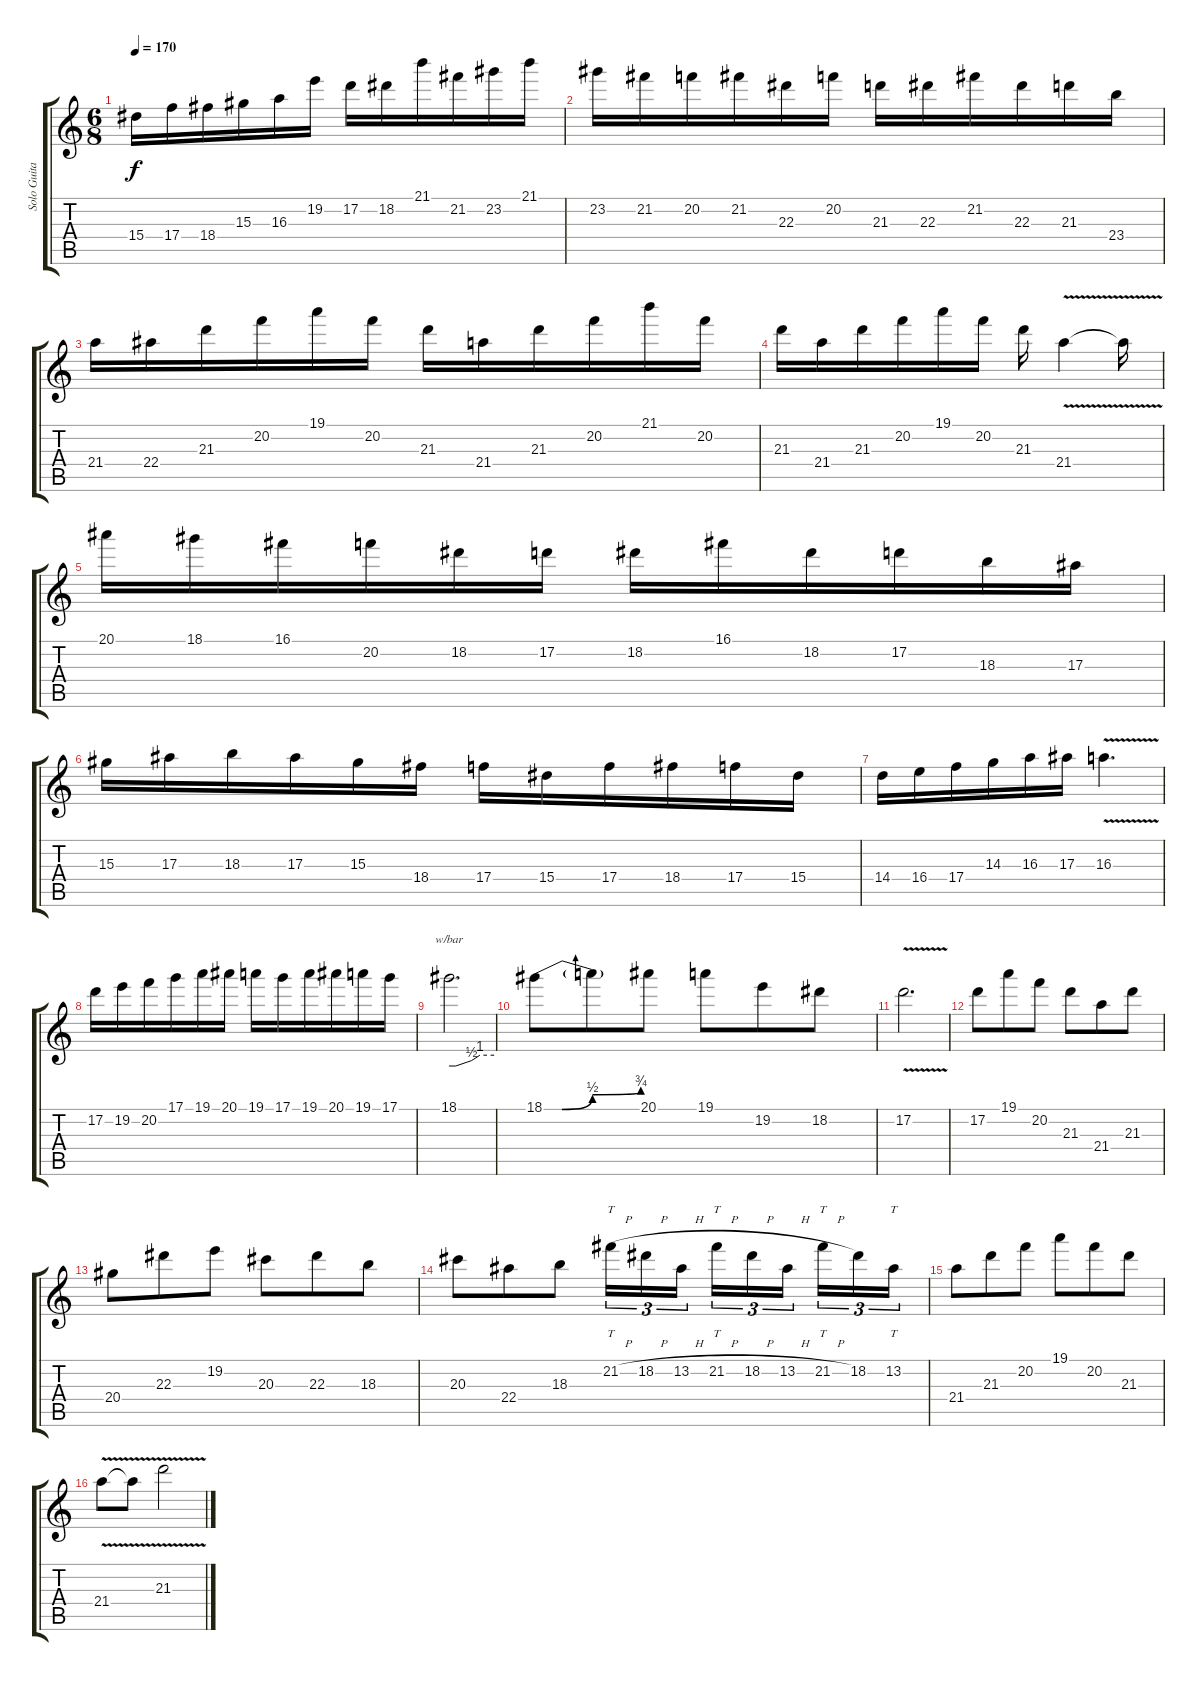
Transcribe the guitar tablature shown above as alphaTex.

\track ("Solo Guitar" "Solo Guita") {instrument overdrivenguitar}
\staff {score tabs}
\tuning (D4 A3 F3 C3 G2 D2) {hide}
\ts (6 8)
\tempo 170
\clef g2
\ks c
15.4.16{dy f} 17.4.16 18.4.16 15.3.16 16.3.16 19.2.16 17.2.16 18.2.16 21.1.16 21.2.16 23.2.16 21.1.16 |
23.2.16 21.2.16 20.2.16 21.2.16 22.3.16 20.2.16 21.3.16 22.3.16 21.2.16 22.3.16 21.3.16 23.4.16 |
21.4.16 22.4.16 21.3.16 20.2.16 19.1.16 20.2.16 21.3.16 21.4.16 21.3.16 20.2.16 21.1.16 20.2.16 |
21.3.16 21.4.16 21.3.16 20.2.16 19.1.16 20.2.16 21.3.16 21.4{v}.4 21.4{t}.16 |
20.1.16 18.1.16 16.1.16 20.2.16 18.2.16 17.2.16 18.2.16 16.1.16 18.2.16 17.2.16 18.3.16 17.3.16 |
15.3.16 17.3.16 18.3.16 17.3.16 15.3.16 18.4.16 17.4.16 15.4.16 17.4.16 18.4.16 17.4.16 15.4.16 |
14.4.16 16.4.16 17.4.16 14.3.16 16.3.16 17.3.16 16.3{v}.4{d} |
17.2.16 19.2.16 20.2.16 17.1.16 19.1.16 20.1.16 19.1.16 17.1.16 19.1.16 20.1.16 19.1.16 17.1.16 |
18.1.2{d tbe (custom default 0 0 9 0 30 2 41 4 60 4)} |
18.1{be (custom 0 0 11 0 30 2 60 3)}.8 18.1{t}.8 20.1.8 19.1.8 19.2.8 18.2.8 |
17.2{v}.2{d} |
17.2.8 19.1.8 20.2.8 21.3.8 21.4.8 21.3.8 |
20.4.8 22.3.8 19.2.8 20.3.8 22.3.8 18.3.8 |
20.3.8 22.4.8 18.3.8 21.2{h}.16{tt tu (3 2)} 18.2{h}.16{tu (3 2)} 13.2{h}.16{tu (3 2) beam splitsecondary} 21.2{h}.16{tt tu (3 2)} 18.2{h}.16{tu (3 2)} 13.2{h}.16{tu (3 2) beam splitsecondary} 21.2{h}.16{tt tu (3 2)} 18.2.16{tu (3 2)} 13.2.16{tt tu (3 2)} |
21.4.8 21.3.8 20.2.8 19.1.8 20.2.8 21.3.8 |
21.4{v}.8 21.4{t}.8 21.3{v}.2
